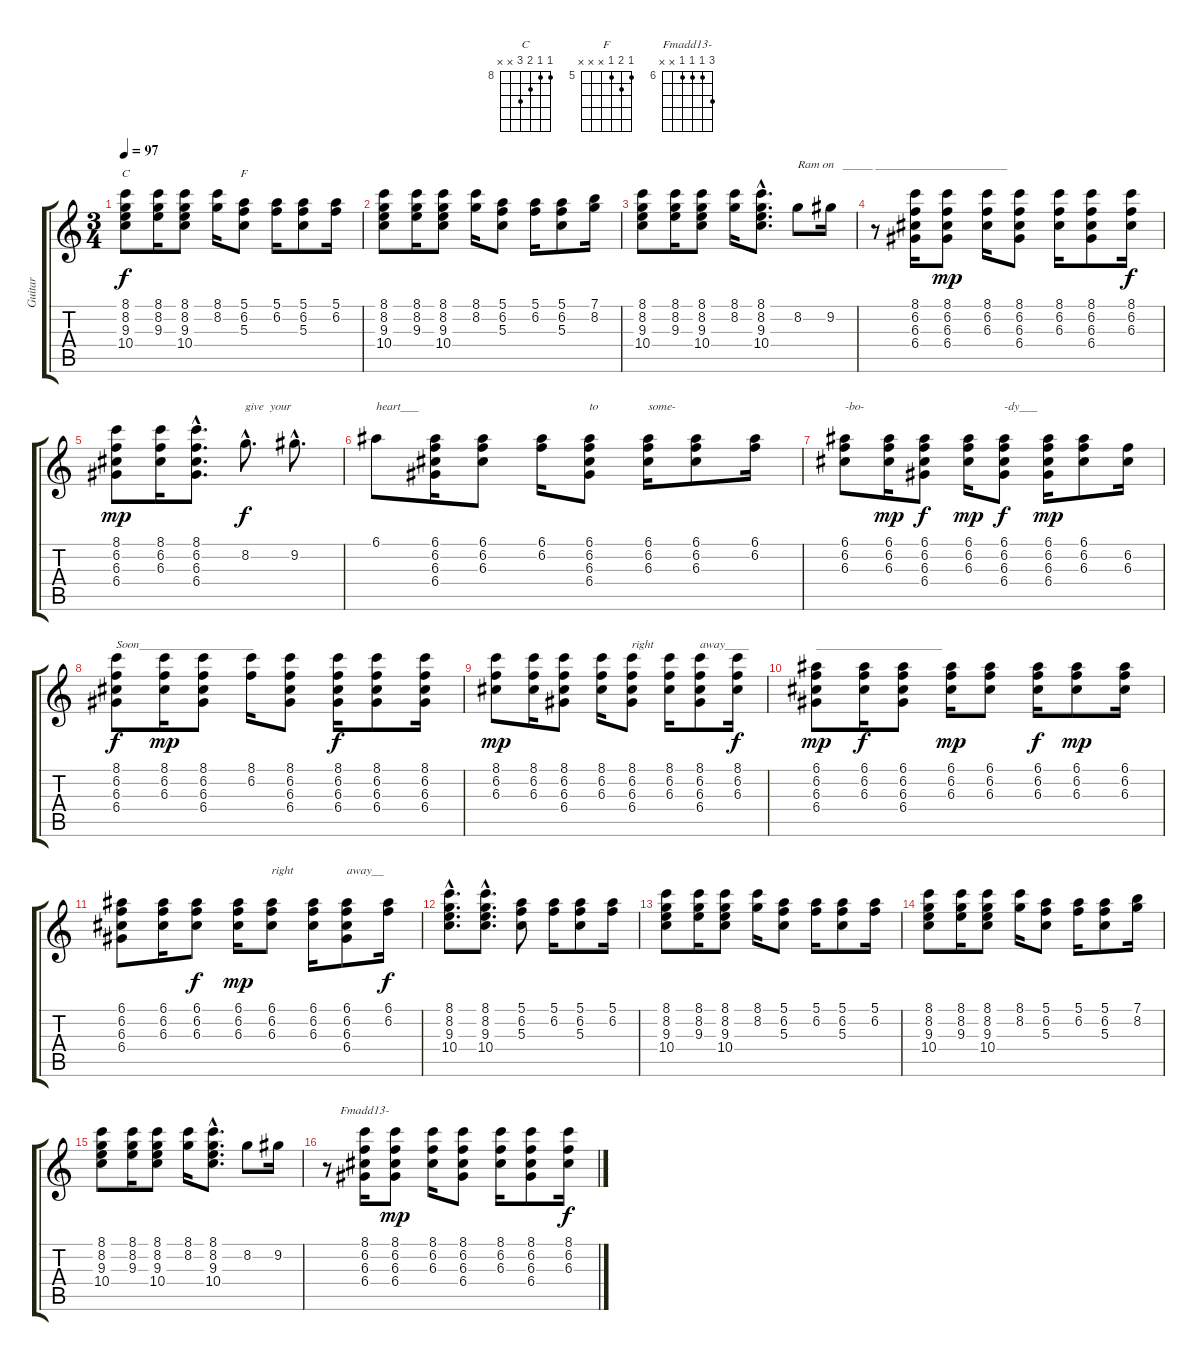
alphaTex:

\track ("Guitar" "Guitar") {instrument acousticguitarsteel}
\staff {score tabs}
\tuning (E4 B3 G3 D3 A2 E2) {hide}
\chord ("C" 8 8 9 10 x x) {firstfret 8}
\chord ("F" 5 6 5 x x x) {firstfret 5}
\chord ("Fmadd13-" 8 6 6 6 x x) {firstfret 6}
\ts (3 4)
\tempo 97
\clef g2
\ks c
(8.1 8.2 9.3 10.4).8{ch "C" dy f} (8.1 8.2 9.3).16 (8.1 8.2 9.3 10.4).8 (8.1 8.2).16 (5.1 6.2 5.3).8{ch "F"} (5.1 6.2).16 (5.1 6.2 5.3).8 (5.1 6.2).16 |
(8.1 8.2 9.3 10.4).8 (8.1 8.2 9.3).16 (8.1 8.2 9.3 10.4).8 (8.1 8.2).16 (5.1 6.2 5.3).8 (5.1 6.2).16 (5.1 6.2 5.3).8 (7.1 8.2).16 |
(8.1 8.2 9.3 10.4).8 (8.1 8.2 9.3).16 (8.1 8.2 9.3 10.4).8 (8.1 8.2).16 (8.1{hac} 8.2{hac} 9.3{hac} 10.4{hac}).8{d} 8.2.8{txt "Ram on"} 9.2.16{txt "    _____"} |
r.8{txt "______________________"} (8.1 6.2 6.3 6.4).16 (8.1 6.2 6.3 6.4).8{dy mp} (8.1 6.2 6.3).16 (8.1 6.2 6.3 6.4).8 (8.1 6.2 6.3).16 (8.1 6.2 6.3 6.4).8 (8.1 6.2 6.3).16{dy f} |
(8.1 6.2 6.3 6.4).8{dy mp} (8.1 6.2 6.3).16 (8.1{hac} 6.2{hac} 6.3{hac} 6.4{hac}).8{d} 8.2{hac}.8{d txt "give  your" dy f} 9.2{hac}.8{d} |
6.1.8{txt "heart___"} (6.1 6.2 6.3 6.4).16 (6.1 6.2 6.3).8 (6.1 6.2).16 (6.1 6.2 6.3 6.4).8{txt "to"} (6.1 6.2 6.3).16{txt "some-"} (6.1 6.2 6.3).8 (6.1 6.2).16 |
(6.1 6.2 6.3).8{txt "-bo-"} (6.1 6.2 6.3).16{dy mp} (6.1 6.2 6.3 6.4).8{dy f} (6.1 6.2 6.3).16{dy mp} (6.1 6.2 6.3 6.4).8{txt "-dy___" dy f} (6.1 6.2 6.3 6.4).16{dy mp} (6.1 6.2 6.3).8 (6.2 6.3).16 |
(8.1 6.2 6.3 6.4).8{txt "Soon___________________" dy f} (8.1 6.2 6.3).16{dy mp} (8.1 6.2 6.3 6.4).8 (8.1 6.2).16 (8.1 6.2 6.3 6.4).8 (8.1 6.2 6.3 6.4).16{dy f} (8.1 6.2 6.3 6.4).8 (8.1 6.2 6.3 6.4).16 |
(8.1 6.2 6.3).8{dy mp} (8.1 6.2 6.3).16 (8.1 6.2 6.3 6.4).8 (8.1 6.2 6.3).16 (8.1 6.2 6.3 6.4).8{txt "right"} (8.1 6.2 6.3).16 (8.1 6.2 6.3 6.4).8{txt "away____"} (8.1 6.2 6.3).16{dy f} |
(6.1 6.2 6.3 6.4).8{txt "_____________________" dy mp} (6.1 6.2 6.3).16{dy f} (6.1 6.2 6.3 6.4).8 (6.1 6.2 6.3).16{dy mp} (6.1 6.2 6.3).8 (6.1 6.2 6.3).16{dy f} (6.1 6.2 6.3).8{dy mp} (6.1 6.2 6.3).16 |
(6.1 6.2 6.3 6.4).8 (6.1 6.2 6.3).16 (6.1 6.2 6.3).8{dy f} (6.1 6.2 6.3).16{dy mp} (6.1 6.2 6.3).8{txt "right"} (6.1 6.2 6.3).16 (6.1 6.2 6.3 6.4).8{txt "away__"} (6.1 6.2).16{dy f} |
(8.1{hac} 8.2{hac} 9.3{hac} 10.4{hac}).8{d} (8.1{hac} 8.2{hac} 9.3{hac} 10.4{hac}).8{d} (5.1 6.2 5.3).8 (5.1 6.2).16 (5.1 6.2 5.3).8 (5.1 6.2).16 |
(8.1 8.2 9.3 10.4).8 (8.1 8.2 9.3).16 (8.1 8.2 9.3 10.4).8 (8.1 8.2).16 (5.1 6.2 5.3).8 (5.1 6.2).16 (5.1 6.2 5.3).8 (5.1 6.2).16 |
(8.1 8.2 9.3 10.4).8 (8.1 8.2 9.3).16 (8.1 8.2 9.3 10.4).8 (8.1 8.2).16 (5.1 6.2 5.3).8 (5.1 6.2).16 (5.1 6.2 5.3).8 (7.1 8.2).16 |
(8.1 8.2 9.3 10.4).8 (8.1 8.2 9.3).16 (8.1 8.2 9.3 10.4).8 (8.1 8.2).16 (8.1{hac} 8.2{hac} 9.3{hac} 10.4{hac}).8{d} 8.2.8 9.2.16 |
r.8 (8.1 6.2 6.3 6.4).16{ch "Fmadd13-"} (8.1 6.2 6.3 6.4).8{dy mp} (8.1 6.2 6.3).16 (8.1 6.2 6.3 6.4).8 (8.1 6.2 6.3).16 (8.1 6.2 6.3 6.4).8 (8.1 6.2 6.3).16{dy f}
